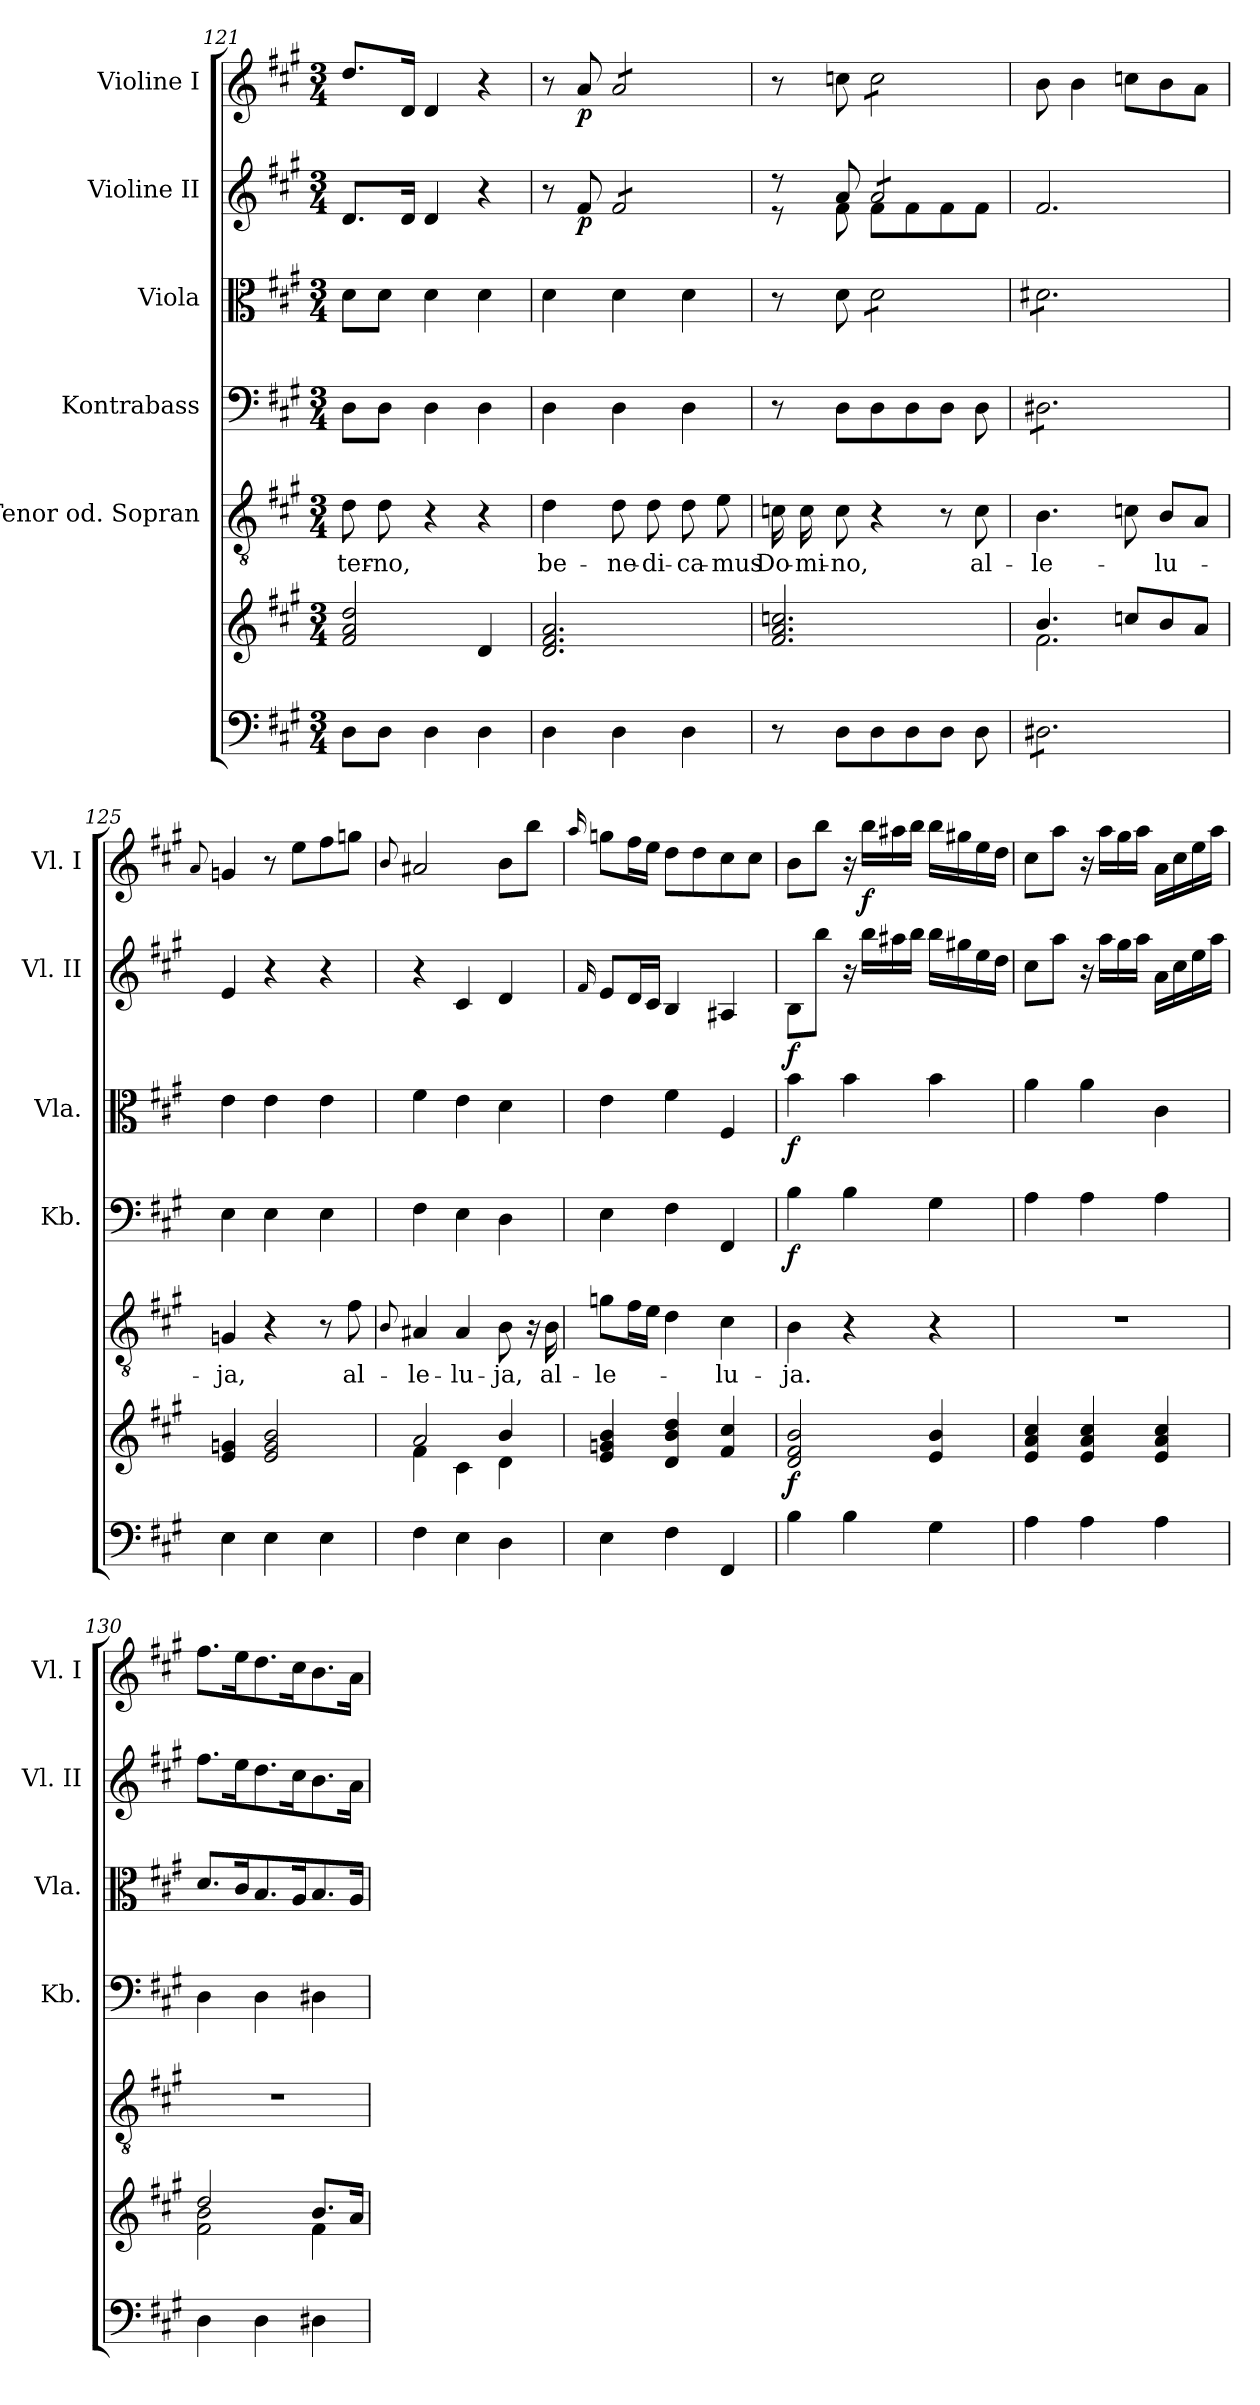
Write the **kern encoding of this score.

**kern	**kern	**dynam	**kern	**text	**kern	**dynam	**kern	**dynam	**kern	**dynam	**kern	**dynam
*part6	*part6	*part6	*part5	*part5	*part4	*part4	*part3	*part3	*part2	*part2	*part1	*part1
*staff7	*staff6	*staff6/7	*staff5	*staff5	*staff4	*staff4	*staff3	*staff3	*staff2	*staff2	*staff1	*staff1
*	*	*	*I"Tenor od. Sopran	*	*I"Kontrabass	*	*I"Viola	*	*I"Violine II	*	*I"Violine I	*
*	*	*	*	*	*I'Kb.	*	*I'Vla.	*	*I'Vl. II	*	*I'Vl. I	*
*clefF4	*clefG2	*	*clefGv2	*	*clefF4	*	*clefC3	*	*clefG2	*	*clefG2	*
*	*	*	*	*	*ITrd7c12	*	*	*	*	*	*	*
*k[f#c#g#]	*k[f#c#g#]	*	*k[f#c#g#]	*	*k[f#c#g#]	*	*k[f#c#g#]	*	*k[f#c#g#]	*	*k[f#c#g#]	*
*A:	*A:	*	*A:	*	*A:	*	*A:	*	*A:	*	*A:	*
*M3/4	*M3/4	*	*M3/4	*	*M3/4	*	*M3/4	*	*M3/4	*	*M3/4	*
=121	=121	=121	=121	=121	=121	=121	=121	=121	=121	=121	=121	=121
!	!	!	!	!LO:LY:b	!	!	!	!	!	!	!	!
8D\L	2f#/ 2a/ 2dd/	.	8d\	-ter-	8DD\L	.	8d\L	.	8.d/L	.	8.dd/L	.
!	!	!	!	!LO:LY:b	!	!	!	!	!	!	!	!
8D\J	.	.	8d\	-no,	8DD\J	.	8d\J	.	.	.	.	.
.	.	.	.	.	.	.	.	.	16d/Jk	.	16d/Jk	.
4D\	.	.	4r	.	4DD\	.	4d\	.	4d/	.	4d/	.
4D\	4d/	.	4r	.	4DD\	.	4d\	.	4r	.	4r	.
!!LO:PB:g=z
=122	=122	=122	=122	=122	=122	=122	=122	=122	=122	=122	=122	=122
!	!	!	!	!LO:LY:b	!	!	!	!	!	!	!	!
4D\	2.d/ 2.f#/ 2.a/	.	4d\	be-	4DD\	.	4d\	.	8r	.	8r	.
!	!	!	!	!	!	!	!	!	!	!LO:DY:b	!	!LO:DY:b
.	.	.	.	.	.	.	.	.	8f#/	p	8a/	p
!	!	!	!	!LO:LY:b	!	!	!	!	!	!	!	!
*	*	*	*	*	*	*	*	*	*tremolo	*	*	*
*	*	*	*	*	*	*	*	*	*	*	*tremolo	*
4D\	.	.	8d\	-ne-	4DD\	.	4d\	.	8f#/L	.	8a/L	.
!	!	!	!	!LO:LY:b	!	!	!	!	!	!	!	!
.	.	.	8d\	-di-	.	.	.	.	8f#/	.	8a/	.
!	!	!	!	!LO:LY:b	!	!	!	!	!	!	!	!
4D\	.	.	8d\	-ca-	4DD\	.	4d\	.	8f#/	.	8a/	.
!	!	!	!	!LO:LY:b	!	!	!	!	!	!	!	!
.	.	.	8e\	-mus	.	.	.	.	8f#/J	.	8a/J	.
*	*	*	*	*	*	*	*	*	*	*	*Xtremolo	*
*	*	*	*	*	*	*	*	*	*Xtremolo	*	*	*
=123	=123	=123	=123	=123	=123	=123	=123	=123	=123	=123	=123	=123
!	!	!	!	!LO:LY:b	!	!	!	!	!	!	!	!
*	*	*	*	*	*	*	*	*	*^	*	*	*
8r	2.f#/ 2.a/ 2.ccn/	.	16cn\	Do-	8r	.	8r	.	8r	8r	.	8r	.
!	!	!	!	!LO:LY:b	!	!	!	!	!	!	!	!	!
.	.	.	16c\	-mi-	.	.	.	.	.	.	.	.	.
!	!	!	!	!LO:LY:b	!	!	!	!	!	!	!	!	!
8D\L	.	.	8c\	-no,	8DD\L	.	8d\	.	8a/	8f#\	.	8ccn\	.
*	*	*	*	*	*	*	*tremolo	*	*	*	*	*	*
*	*	*	*	*	*	*	*	*	*tremolo	*	*	*	*
*	*	*	*	*	*	*	*	*	*	*	*	*tremolo	*
8D\	.	.	4r	.	8DD\	.	8d\L	.	8a/L	8f#\L	.	8cc\L	.
8D\	.	.	.	.	8DD\	.	8d\	.	8a/	8f#\	.	8cc\	.
8D\J	.	.	8r	.	8DD\J	.	8d\	.	8a/	8f#\	.	8cc\	.
!	!	!	!	!LO:LY:b	!	!	!	!	!	!	!	!	!
8D\	.	.	8c\	al-	8DD\	.	8d\J	.	8a/J	8f#\J	.	8cc\J	.
*	*	*	*	*	*	*	*	*	*	*	*	*Xtremolo	*
*	*	*	*	*	*	*	*	*	*Xtremolo	*	*	*	*
*	*	*	*	*	*	*	*	*	*v	*v	*	*	*
=124	=124	=124	=124	=124	=124	=124	=124	=124	=124	=124	=124	=124
*	*^	*	*	*	*	*	*	*	*	*	*	*
!	!	!	!	!	!LO:LY:b	!	!	!	!	!	!	!	!
*tremolo	*	*	*	*	*	*	*	*	*	*	*	*	*
*	*	*	*	*	*	*tremolo	*	*	*	*	*	*	*
8D#X\L	4.b/	2.f#\	.	4.B\	-le-	8DD#X\L	.	8d#X\L	.	2.f#/	.	8b\	.
8D#X\	.	.	.	.	.	8DD#X\	.	8d#X\	.	.	.	4b\	.
8D#X\	.	.	.	.	.	8DD#X\	.	8d#X\	.	.	.	.	.
8D#X\	8ccn/L	.	.	8cn\	.	8DD#X\	.	8d#X\	.	.	.	8ccn\L	.
!	!	!	!	!	!LO:LY:b	!	!	!	!	!	!	!	!
8D#X\	8b/	.	.	8B/L	-lu-	8DD#X\	.	8d#X\	.	.	.	8b\	.
8D#X\J	8a/J	.	.	8A/J	.	8DD#X\J	.	8d#X\J	.	.	.	8a\J	.
*	*	*	*	*	*	*	*	*Xtremolo	*	*	*	*	*
*	*	*	*	*	*	*Xtremolo	*	*	*	*	*	*	*
*Xtremolo	*	*	*	*	*	*	*	*	*	*	*	*	*
*	*v	*v	*	*	*	*	*	*	*	*	*	*	*
=125	=125	=125	=125	=125	=125	=125	=125	=125	=125	=125	=125	=125
.	.	.	.	.	.	.	.	.	.	.	8qqa/	.
!	!	!	!	!LO:LY:b	!	!	!	!	!	!	!	!
4E\	4e/ 4gn/	.	4Gn/	-ja,	4EE\	.	4e\	.	4e/	.	4gn/	.
4E\	2e/ 2g/ 2b/	.	4r	.	4EE\	.	4e\	.	4r	.	8r	.
.	.	.	.	.	.	.	.	.	.	.	8ee\L	.
4E\	.	.	8r	.	4EE\	.	4e\	.	4r	.	8ff#\	.
!	!	!	!	!LO:LY:b	!	!	!	!	!	!	!	!
.	.	.	8f#\	al-	.	.	.	.	.	.	8ggn\J	.
=126	=126	=126	=126	=126	=126	=126	=126	=126	=126	=126	=126	=126
.	.	.	8qqB/	.	.	.	.	.	.	.	8qqb/	.
*	*^	*	*	*	*	*	*	*	*	*	*	*
!	!	!	!	!	!LO:LY:b	!	!	!	!	!	!	!	!
4F#\	2a/	4f#\	.	4A#X/	-le-	4FF#\	.	4f#\	.	4r	.	2a#X/	.
!	!	!	!	!	!LO:LY:b	!	!	!	!	!	!	!	!
4E\	.	4c#\	.	4A#/	-lu-	4EE\	.	4e\	.	4c#/	.	.	.
!	!	!	!	!	!LO:LY:b	!	!	!	!	!	!	!	!
4D\	4b/	4d\	.	8B\	-ja,	4DD\	.	4d\	.	4d/	.	8b\L	.
.	.	.	.	16r	.	.	.	.	.	.	.	8bb\J	.
!	!	!	!	!	!LO:LY:b	!	!	!	!	!	!	!	!
.	.	.	.	16B\	al-	.	.	.	.	.	.	.	.
*	*v	*v	*	*	*	*	*	*	*	*	*	*	*
!!LO:LB:g=z
=127	=127	=127	=127	=127	=127	=127	=127	=127	=127	=127	=127	=127
.	.	.	.	.	.	.	.	.	16qqf#/	.	16qqaa/	.
!	!	!	!	!LO:LY:b	!	!	!	!	!	!	!	!
4E\	4e/ 4gn/ 4b/	.	8gn\L	-le-	4EE\	.	4e\	.	8e/L	.	8ggn\L	.
.	.	.	16f#\L	.	.	.	.	.	16d/L	.	16ff#\L	.
.	.	.	16e\JJ	.	.	.	.	.	16c#/JJ	.	16ee\JJ	.
4F#\	4d/ 4b/ 4dd/	.	4d\	.	4FF#\	.	4f#\	.	4B/	.	8dd\L	.
.	.	.	.	.	.	.	.	.	.	.	8dd\	.
!	!	!	!	!LO:LY:b	!	!	!	!	!	!	!	!
4FF#/	4f#/ 4cc#/	.	4c#\	-lu-	4FFF#/	.	4F#/	.	4A#X/	.	8cc#\	.
.	.	.	.	.	.	.	.	.	.	.	8cc#\J	.
=128	=128	=128	=128	=128	=128	=128	=128	=128	=128	=128	=128	=128
!	!	!LO:DY:b	!	!LO:LY:b	!	!LO:DY:b	!	!LO:DY:b	!	!LO:DY:b	!	!
4B\	2d/ 2f#/ 2b/	f	4B\	-ja.	4BB\	f	4b\	f	8B\L	f	8b\L	.
.	.	.	.	.	.	.	.	.	8bb\J	.	8bb\J	.
4B\	.	.	4r	.	4BB\	.	4b\	.	16r	.	16r	.
!	!	!	!	!	!	!	!	!	!	!	!	!LO:DY:b
.	.	.	.	.	.	.	.	.	16bb\LL	.	16bb\LL	f
.	.	.	.	.	.	.	.	.	16aa#X\	.	16aa#X\	.
.	.	.	.	.	.	.	.	.	16bb\JJ	.	16bb\JJ	.
4G#\	4e/ 4b/	.	4r	.	4GG#\	.	4b\	.	16bb\LL	.	16bb\LL	.
.	.	.	.	.	.	.	.	.	16gg#X\	.	16gg#X\	.
.	.	.	.	.	.	.	.	.	16ee\	.	16ee\	.
.	.	.	.	.	.	.	.	.	16dd\JJ	.	16dd\JJ	.
=129	=129	=129	=129	=129	=129	=129	=129	=129	=129	=129	=129	=129
4A\	4e/ 4a/ 4cc#/	.	2.r	.	4AA\	.	4a\	.	8cc#\L	.	8cc#\L	.
.	.	.	.	.	.	.	.	.	8aa\J	.	8aa\J	.
4A\	4e/ 4a/ 4cc#/	.	.	.	4AA\	.	4a\	.	16r	.	16r	.
.	.	.	.	.	.	.	.	.	16aa\LL	.	16aa\LL	.
.	.	.	.	.	.	.	.	.	16gg#\	.	16gg#\	.
.	.	.	.	.	.	.	.	.	16aa\JJ	.	16aa\JJ	.
4A\	4e/ 4a/ 4cc#/	.	.	.	4AA\	.	4c#\	.	16a\LL	.	16a\LL	.
.	.	.	.	.	.	.	.	.	16cc#\	.	16cc#\	.
.	.	.	.	.	.	.	.	.	16ee\	.	16ee\	.
.	.	.	.	.	.	.	.	.	16aa\JJ	.	16aa\JJ	.
=130	=130	=130	=130	=130	=130	=130	=130	=130	=130	=130	=130	=130
*	*^	*	*	*	*	*	*	*	*	*	*	*
4D\	2dd/	2f#\ 2b\	.	2.r	.	4DD\	.	8.d/L	.	8.ff#\L	.	8.ff#\L	.
.	.	.	.	.	.	.	.	16c#/k	.	16ee\k	.	16ee\k	.
4D\	.	.	.	.	.	4DD\	.	8.B/	.	8.dd\	.	8.dd\	.
.	.	.	.	.	.	.	.	16A/k	.	16cc#\k	.	16cc#\k	.
4D#X\	8.b/L	4f#\	.	.	.	4DD#X\	.	8.B/	.	8.b\	.	8.b\	.
.	16a/Jk	.	.	.	.	.	.	16A/Jk	.	16a\Jk	.	16a\Jk	.
*	*v	*v	*	*	*	*	*	*	*	*	*	*	*
=	=	=	=	=	=	=	=	=	=	=	=	=
*-	*-	*-	*-	*-	*-	*-	*-	*-	*-	*-	*-	*-
